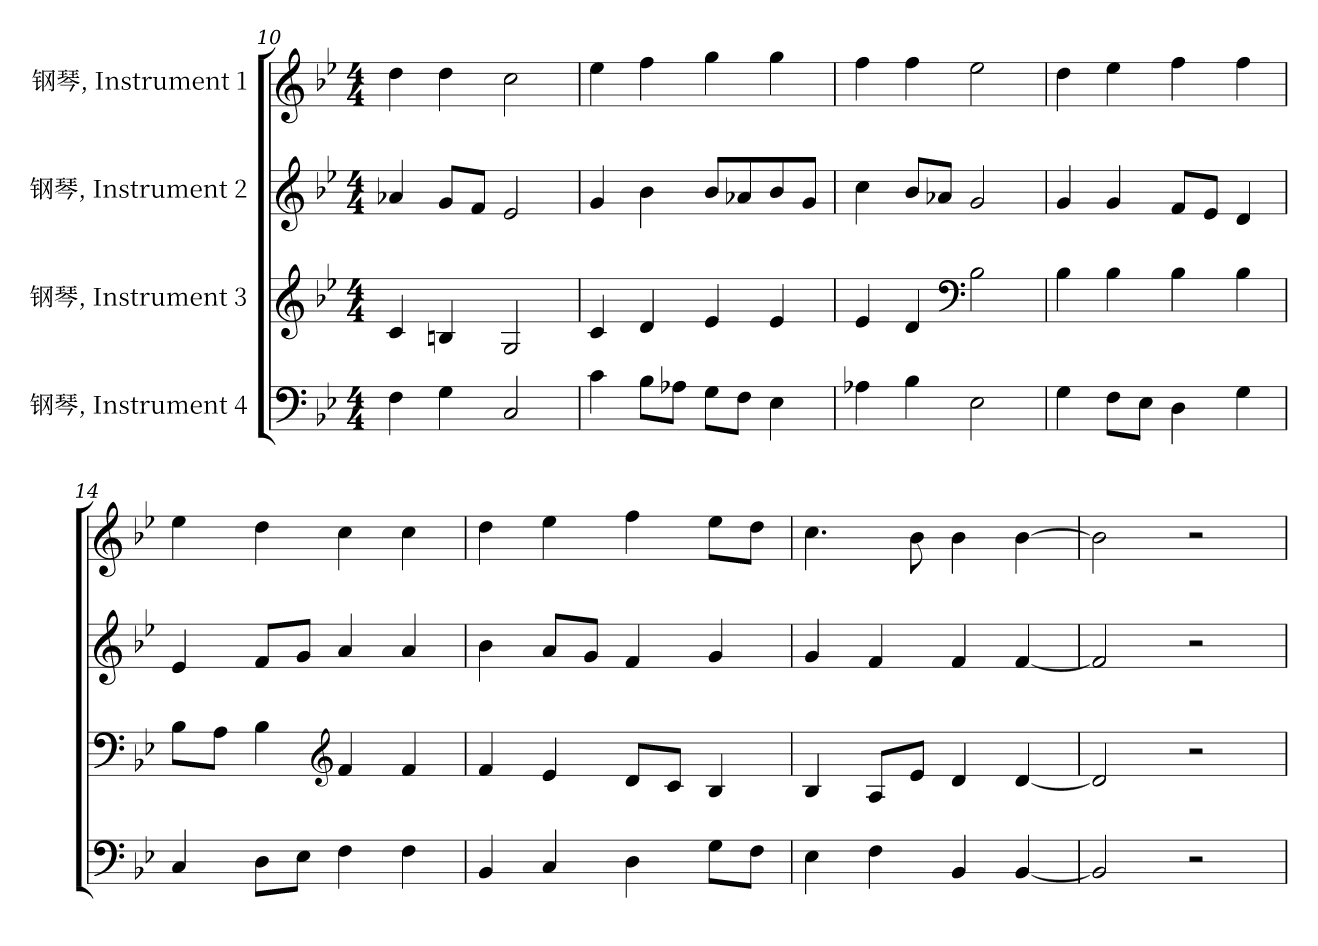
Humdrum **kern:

**kern	**kern	**kern	**kern
*part4	*part3	*part2	*part1
*staff4	*staff3	*staff2	*staff1
*I"钢琴, Instrument 4	*I"钢琴, Instrument 3	*I"钢琴, Instrument 2	*I"钢琴, Instrument 1
!!LO:LB:g=z
*clefF4	*clefG2	*clefG2	*clefG2
*k[b-e-]	*k[b-e-]	*k[b-e-]	*k[b-e-]
*M4/4	*M4/4	*M4/4	*M4/4
=10	=10	=10	=10
4F\	4c/	4a-X/	4dd\
4G\	4Bn/	8g/L	4dd\
.	.	8f/J	.
2C/	2G/	2e-/	2cc\
=11	=11	=11	=11
4c\	4c/	4g/	4ee-\
8B-\L	4d/	4b-\	4ff\
8A-X\J	.	.	.
8G\L	4e-/	8b-/L	4gg\
8F\J	.	8a-X/	.
4E-\	4e-/	8b-/	4gg\
.	.	8g/J	.
=12	=12	=12	=12
4A-X\	4e-/	4cc\	4ff\
4B-\	4d/	8b-/L	4ff\
.	.	8a-X/J	.
*	*clefF4	*	*
2E-\	2B-\	2g/	2ee-\
=13	=13	=13	=13
4G\	4B-\	4g/	4dd\
8F\L	4B-\	4g/	4ee-\
8E-\J	.	.	.
4D\	4B-\	8f/L	4ff\
.	.	8e-/J	.
4G\	4B-\	4d/	4ff\
=14	=14	=14	=14
4C/	8B-\L	4e-/	4ee-\
.	8A\J	.	.
8D\L	4B-\	8f/L	4dd\
8E-\J	.	8g/J	.
*	*clefG2	*	*
4F\	4f/	4a/	4cc\
4F\	4f/	4a/	4cc\
!!LO:PB:g=z
=15	=15	=15	=15
4BB-/	4f/	4b-\	4dd\
4C/	4e-/	8a/L	4ee-\
.	.	8g/J	.
4D\	8d/L	4f/	4ff\
.	8c/J	.	.
8G\L	4B-/	4g/	8ee-\L
8F\J	.	.	8dd\J
=16	=16	=16	=16
4E-\	4B-/	4g/	4.cc\
4F\	8A/L	4f/	.
.	8e-/J	.	8b-\
4BB-/	4d/	4f/	4b-\
[4BB-/	[4d/	[4f/	[4b-\
=17	=17	=17	=17
2BB-/]	2d/]	2f/]	2b-\]
2r	2r	2r	2r
=	=	=	=
*-	*-	*-	*-
